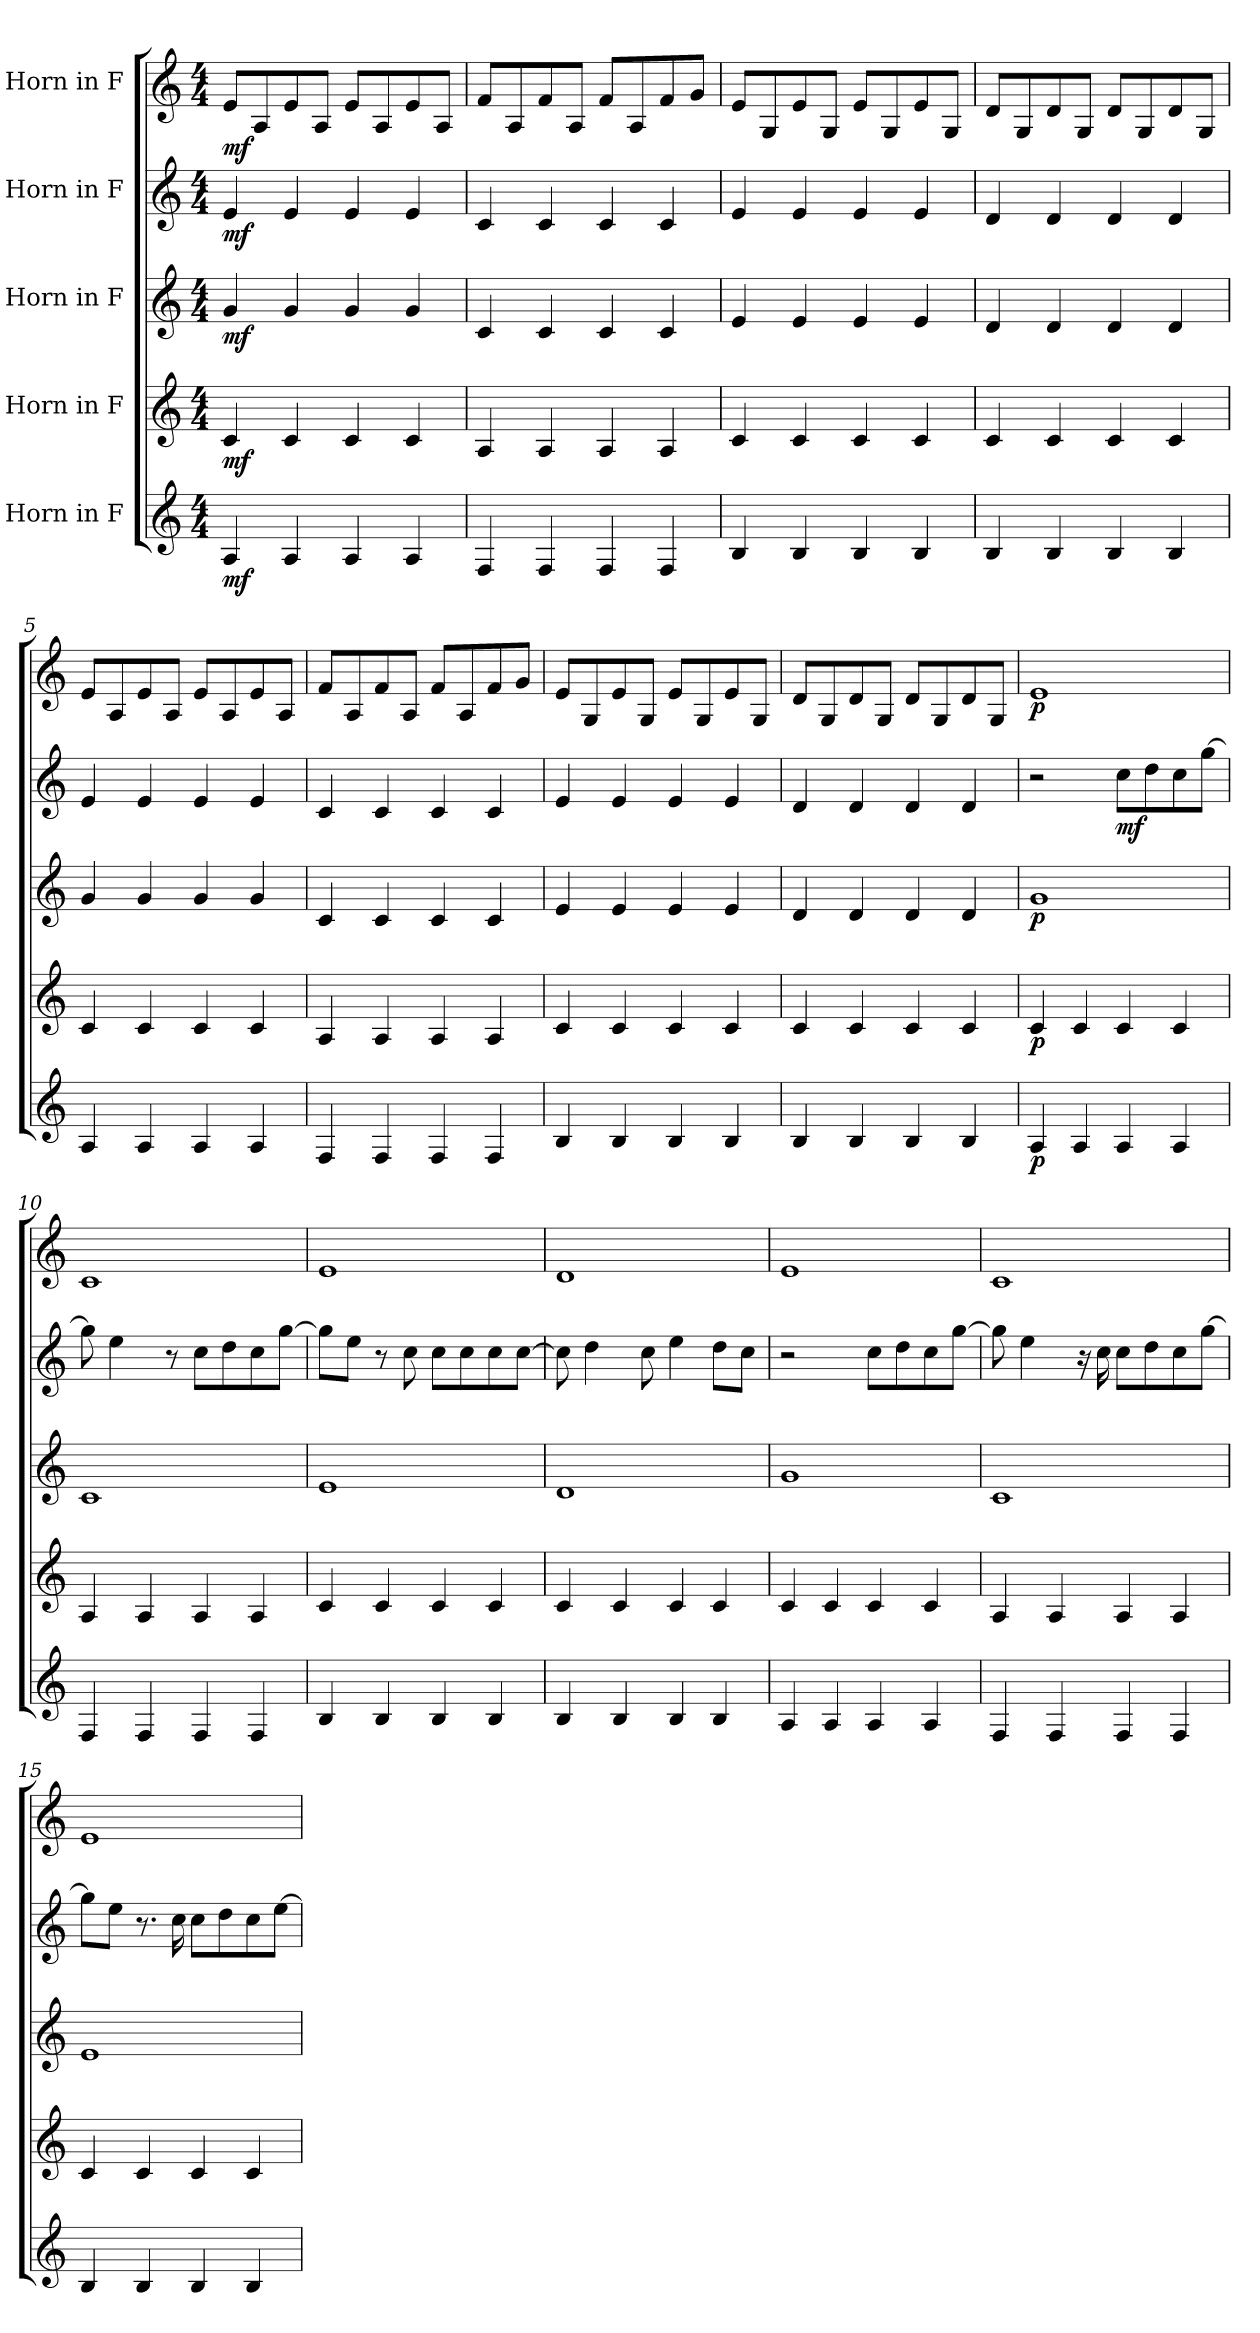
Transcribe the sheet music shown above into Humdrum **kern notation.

**kern	**dynam	**kern	**dynam	**kern	**dynam	**kern	**dynam	**kern	**dynam
*part5	*part5	*part4	*part4	*part3	*part3	*part2	*part2	*part1	*part1
*staff5	*staff5	*staff4	*staff4	*staff3	*staff3	*staff2	*staff2	*staff1	*staff1
*I"Horn in F	*	*I"Horn in F	*	*I"Horn in F	*	*I"Horn in F	*	*I"Horn in F	*
*clefG2	*	*clefG2	*	*clefG2	*	*clefG2	*	*clefG2	*
*ITrd4c7	*	*ITrd4c7	*	*ITrd4c7	*	*ITrd4c7	*	*ITrd4c7	*
*k[b-]	*	*k[b-]	*	*k[b-]	*	*k[b-]	*	*k[b-]	*
*M4/4	*	*M4/4	*	*M4/4	*	*M4/4	*	*M4/4	*
*MM75	*	*MM75	*	*MM75	*	*MM75	*	*MM75	*
=1	=1	=1	=1	=1	=1	=1	=1	=1	=1
!	!LO:DY:b	!	!LO:DY:b	!	!LO:DY:b	!	!LO:DY:b	!	!LO:DY:b
4D/	mf	4F/	mf	4c/	mf	4A/	mf	8A/L	mf
.	.	.	.	.	.	.	.	8D/	.
4D/	.	4F/	.	4c/	.	4A/	.	8A/	.
.	.	.	.	.	.	.	.	8D/J	.
4D/	.	4F/	.	4c/	.	4A/	.	8A/L	.
.	.	.	.	.	.	.	.	8D/	.
4D/	.	4F/	.	4c/	.	4A/	.	8A/	.
.	.	.	.	.	.	.	.	8D/J	.
=2	=2	=2	=2	=2	=2	=2	=2	=2	=2
4BB-/	.	4D/	.	4F/	.	4F/	.	8B-/L	.
.	.	.	.	.	.	.	.	8D/	.
4BB-/	.	4D/	.	4F/	.	4F/	.	8B-/	.
.	.	.	.	.	.	.	.	8D/J	.
4BB-/	.	4D/	.	4F/	.	4F/	.	8B-/L	.
.	.	.	.	.	.	.	.	8D/	.
4BB-/	.	4D/	.	4F/	.	4F/	.	8B-/	.
.	.	.	.	.	.	.	.	8c/J	.
=3	=3	=3	=3	=3	=3	=3	=3	=3	=3
4E/	.	4F/	.	4A/	.	4A/	.	8A/L	.
.	.	.	.	.	.	.	.	8C/	.
4E/	.	4F/	.	4A/	.	4A/	.	8A/	.
.	.	.	.	.	.	.	.	8C/J	.
4E/	.	4F/	.	4A/	.	4A/	.	8A/L	.
.	.	.	.	.	.	.	.	8C/	.
4E/	.	4F/	.	4A/	.	4A/	.	8A/	.
.	.	.	.	.	.	.	.	8C/J	.
=4	=4	=4	=4	=4	=4	=4	=4	=4	=4
4E/	.	4F/	.	4G/	.	4G/	.	8G/L	.
.	.	.	.	.	.	.	.	8C/	.
4E/	.	4F/	.	4G/	.	4G/	.	8G/	.
.	.	.	.	.	.	.	.	8C/J	.
4E/	.	4F/	.	4G/	.	4G/	.	8G/L	.
.	.	.	.	.	.	.	.	8C/	.
4E/	.	4F/	.	4G/	.	4G/	.	8G/	.
.	.	.	.	.	.	.	.	8C/J	.
=5	=5	=5	=5	=5	=5	=5	=5	=5	=5
4D/	.	4F/	.	4c/	.	4A/	.	8A/L	.
.	.	.	.	.	.	.	.	8D/	.
4D/	.	4F/	.	4c/	.	4A/	.	8A/	.
.	.	.	.	.	.	.	.	8D/J	.
4D/	.	4F/	.	4c/	.	4A/	.	8A/L	.
.	.	.	.	.	.	.	.	8D/	.
4D/	.	4F/	.	4c/	.	4A/	.	8A/	.
.	.	.	.	.	.	.	.	8D/J	.
!!LO:LB:g=z
=6	=6	=6	=6	=6	=6	=6	=6	=6	=6
4BB-/	.	4D/	.	4F/	.	4F/	.	8B-/L	.
.	.	.	.	.	.	.	.	8D/	.
4BB-/	.	4D/	.	4F/	.	4F/	.	8B-/	.
.	.	.	.	.	.	.	.	8D/J	.
4BB-/	.	4D/	.	4F/	.	4F/	.	8B-/L	.
.	.	.	.	.	.	.	.	8D/	.
4BB-/	.	4D/	.	4F/	.	4F/	.	8B-/	.
.	.	.	.	.	.	.	.	8c/J	.
=7	=7	=7	=7	=7	=7	=7	=7	=7	=7
4E/	.	4F/	.	4A/	.	4A/	.	8A/L	.
.	.	.	.	.	.	.	.	8C/	.
4E/	.	4F/	.	4A/	.	4A/	.	8A/	.
.	.	.	.	.	.	.	.	8C/J	.
4E/	.	4F/	.	4A/	.	4A/	.	8A/L	.
.	.	.	.	.	.	.	.	8C/	.
4E/	.	4F/	.	4A/	.	4A/	.	8A/	.
.	.	.	.	.	.	.	.	8C/J	.
=8	=8	=8	=8	=8	=8	=8	=8	=8	=8
4E/	.	4F/	.	4G/	.	4G/	.	8G/L	.
.	.	.	.	.	.	.	.	8C/	.
4E/	.	4F/	.	4G/	.	4G/	.	8G/	.
.	.	.	.	.	.	.	.	8C/J	.
4E/	.	4F/	.	4G/	.	4G/	.	8G/L	.
.	.	.	.	.	.	.	.	8C/	.
4E/	.	4F/	.	4G/	.	4G/	.	8G/	.
.	.	.	.	.	.	.	.	8C/J	.
=9	=9	=9	=9	=9	=9	=9	=9	=9	=9
!	!LO:DY:b	!	!LO:DY:b	!	!LO:DY:b	!	!	!	!LO:DY:b
4D/	p	4F/	p	1c	p	2r	.	1A	p
4D/	.	4F/	.	.	.	.	.	.	.
!	!	!	!	!	!	!	!LO:DY:b	!	!
4D/	.	4F/	.	.	.	8f\L	mf	.	.
.	.	.	.	.	.	8g\	.	.	.
4D/	.	4F/	.	.	.	8f\	.	.	.
.	.	.	.	.	.	[8cc\J	.	.	.
=10	=10	=10	=10	=10	=10	=10	=10	=10	=10
4BB-/	.	4D/	.	1F	.	8cc\]	.	1F	.
.	.	.	.	.	.	4a\	.	.	.
4BB-/	.	4D/	.	.	.	.	.	.	.
.	.	.	.	.	.	8r	.	.	.
4BB-/	.	4D/	.	.	.	8f\L	.	.	.
.	.	.	.	.	.	8g\	.	.	.
4BB-/	.	4D/	.	.	.	8f\	.	.	.
.	.	.	.	.	.	[8cc\J	.	.	.
!!LO:PB:g=z
=11	=11	=11	=11	=11	=11	=11	=11	=11	=11
4E/	.	4F/	.	1A	.	8cc\L]	.	1A	.
.	.	.	.	.	.	8a\J	.	.	.
4E/	.	4F/	.	.	.	8r	.	.	.
.	.	.	.	.	.	8f\	.	.	.
4E/	.	4F/	.	.	.	8f\L	.	.	.
.	.	.	.	.	.	8f\	.	.	.
4E/	.	4F/	.	.	.	8f\	.	.	.
.	.	.	.	.	.	[8f\J	.	.	.
=12	=12	=12	=12	=12	=12	=12	=12	=12	=12
4E/	.	4F/	.	1G	.	8f\]	.	1G	.
.	.	.	.	.	.	4g\	.	.	.
4E/	.	4F/	.	.	.	.	.	.	.
.	.	.	.	.	.	8f\	.	.	.
4E/	.	4F/	.	.	.	4a\	.	.	.
4E/	.	4F/	.	.	.	8g\L	.	.	.
.	.	.	.	.	.	8f\J	.	.	.
=13	=13	=13	=13	=13	=13	=13	=13	=13	=13
4D/	.	4F/	.	1c	.	2r	.	1A	.
4D/	.	4F/	.	.	.	.	.	.	.
4D/	.	4F/	.	.	.	8f\L	.	.	.
.	.	.	.	.	.	8g\	.	.	.
4D/	.	4F/	.	.	.	8f\	.	.	.
.	.	.	.	.	.	[8cc\J	.	.	.
=14	=14	=14	=14	=14	=14	=14	=14	=14	=14
4BB-/	.	4D/	.	1F	.	8cc\]	.	1F	.
.	.	.	.	.	.	4a\	.	.	.
4BB-/	.	4D/	.	.	.	.	.	.	.
.	.	.	.	.	.	16r	.	.	.
.	.	.	.	.	.	16f\	.	.	.
4BB-/	.	4D/	.	.	.	8f\L	.	.	.
.	.	.	.	.	.	8g\	.	.	.
4BB-/	.	4D/	.	.	.	8f\	.	.	.
.	.	.	.	.	.	[8cc\J	.	.	.
=15	=15	=15	=15	=15	=15	=15	=15	=15	=15
4E/	.	4F/	.	1A	.	8cc\L]	.	1A	.
.	.	.	.	.	.	8a\J	.	.	.
4E/	.	4F/	.	.	.	8.r	.	.	.
.	.	.	.	.	.	16f\	.	.	.
4E/	.	4F/	.	.	.	8f\L	.	.	.
.	.	.	.	.	.	8g\	.	.	.
4E/	.	4F/	.	.	.	8f\	.	.	.
.	.	.	.	.	.	[8a\J	.	.	.
=	=	=	=	=	=	=	=	=	=
*-	*-	*-	*-	*-	*-	*-	*-	*-	*-
